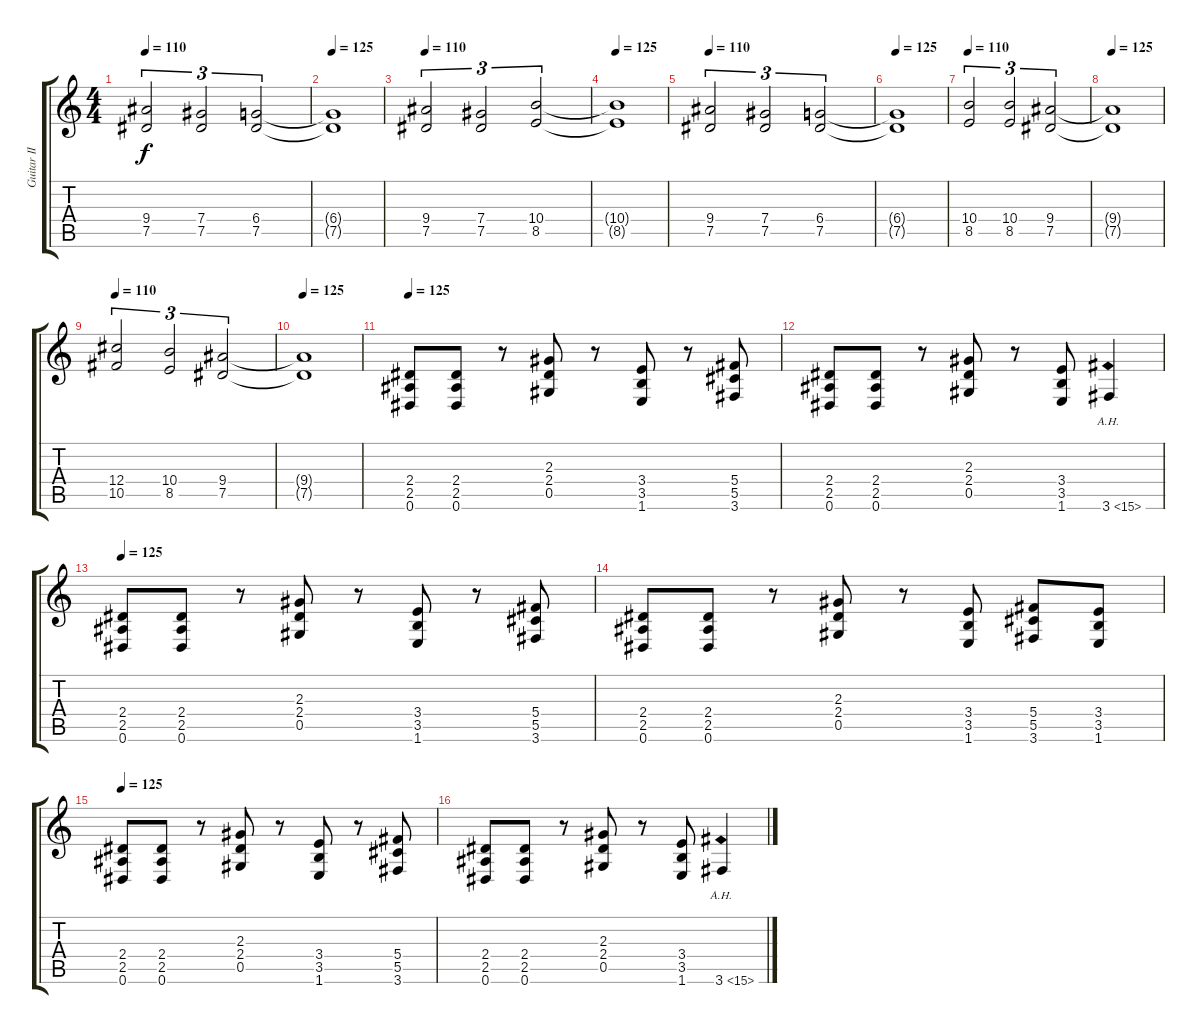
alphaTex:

\track ("Guitar II" "Guitar II") {instrument distortionguitar}
\staff {score tabs}
\tuning (Eb4 Bb3 Gb3 Db3 Ab2 Eb2) {hide}
\ts (4 4)
\tempo 110
\clef g2
\ks c
(9.4 7.5).2{tu (3 2) dy f instrument distortionguitar} (7.4 7.5).2{tu (3 2)} (6.4 7.5).2{tu (3 2)} |
\tempo 125
(6.4{t} 7.5{t}).1 |
\tempo 110
(9.4 7.5).2{tu (3 2)} (7.4 7.5).2{tu (3 2)} (10.4 8.5).2{tu (3 2)} |
\tempo 125
(10.4{t} 8.5{t}).1 |
\tempo 110
(9.4 7.5).2{tu (3 2)} (7.4 7.5).2{tu (3 2)} (6.4 7.5).2{tu (3 2)} |
\tempo 125
(6.4{t} 7.5{t}).1 |
\tempo 110
(10.4 8.5).2{tu (3 2)} (10.4 8.5).2{tu (3 2)} (9.4 7.5).2{tu (3 2)} |
\tempo 125
(9.4{t} 7.5{t}).1 |
\tempo 110
(12.4 10.5).2{tu (3 2)} (10.4 8.5).2{tu (3 2)} (9.4 7.5).2{tu (3 2)} |
\tempo 125
(9.4{t} 7.5{t}).1 |
\tempo 125
(2.4 2.5 0.6).8 (2.4 2.5 0.6).8 r.8 (2.3 2.4 0.5).8 r.8 (3.4 3.5 1.6).8 r.8 (5.4 5.5 3.6).8 |
(2.4 2.5 0.6).8 (2.4 2.5 0.6).8 r.8 (2.3 2.4 0.5).8 r.8 (3.4 3.5 1.6).8 3.6{ah 12}.4 |
\tempo 125
(2.4 2.5 0.6).8 (2.4 2.5 0.6).8 r.8 (2.3 2.4 0.5).8 r.8 (3.4 3.5 1.6).8 r.8 (5.4 5.5 3.6).8 |
(2.4 2.5 0.6).8 (2.4 2.5 0.6).8 r.8 (2.3 2.4 0.5).8 r.8 (3.4 3.5 1.6).8 (5.4 5.5 3.6).8 (3.4 3.5 1.6).8 |
\tempo 125
(2.4 2.5 0.6).8 (2.4 2.5 0.6).8 r.8 (2.3 2.4 0.5).8 r.8 (3.4 3.5 1.6).8 r.8 (5.4 5.5 3.6).8 |
(2.4 2.5 0.6).8 (2.4 2.5 0.6).8 r.8 (2.3 2.4 0.5).8 r.8 (3.4 3.5 1.6).8 3.6{ah 12}.4
